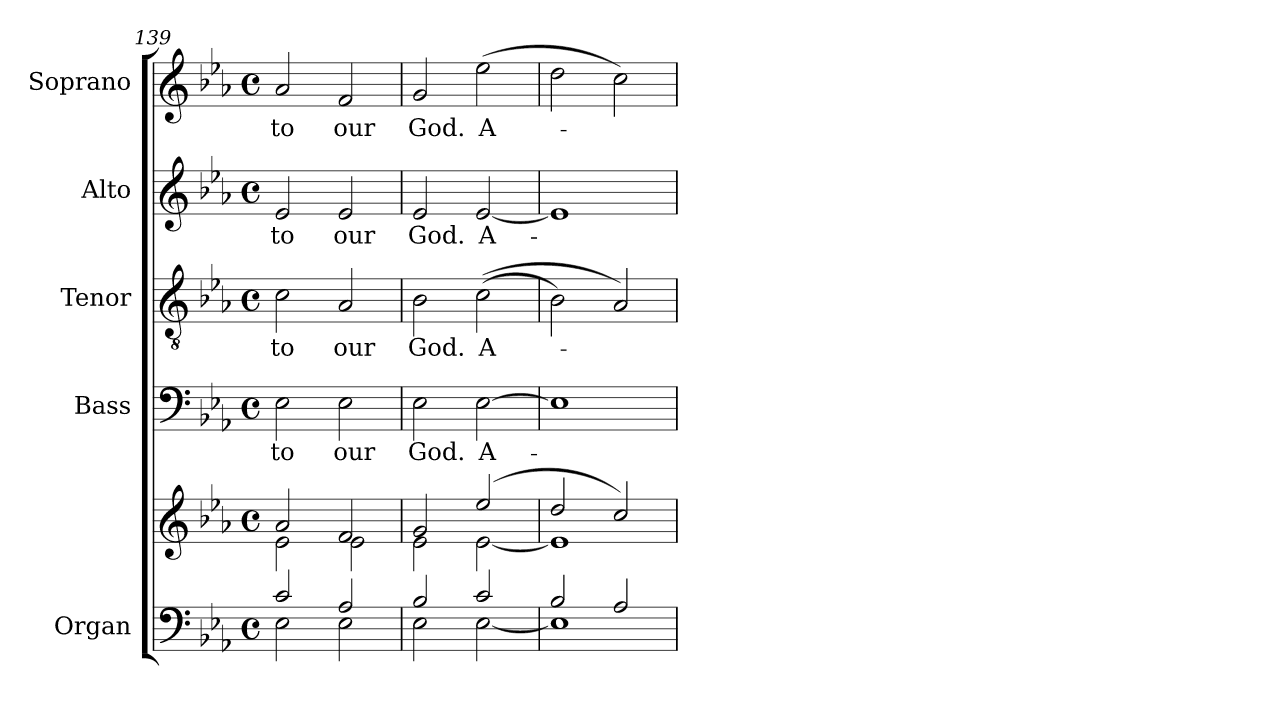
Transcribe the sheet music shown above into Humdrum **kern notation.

**kern	**kern	**kern	**text	**kern	**text	**kern	**text	**kern	**text
*part5	*part5	*part4	*part4	*part3	*part3	*part2	*part2	*part1	*part1
*staff6	*staff5	*staff4	*staff4	*staff3	*staff3	*staff2	*staff2	*staff1	*staff1
*I"Organ	*	*I"Bass	*	*I"Tenor	*	*I"Alto	*	*I"Soprano	*
*I'Org.	*	*I'B.	*	*I'T.	*	*I'A.	*	*I'S.	*
*clefF4	*clefG2	*clefF4	*	*clefGv2	*	*clefG2	*	*clefG2	*
*	*	*	*	*ITrd7c12	*	*	*	*	*
*k[b-e-a-]	*k[b-e-a-]	*k[b-e-a-]	*	*k[b-e-a-]	*	*k[b-e-a-]	*	*k[b-e-a-]	*
*E-:	*E-:	*E-:	*	*E-:	*	*E-:	*	*E-:	*
*M4/4	*M4/4	*M4/4	*	*M4/4	*	*M4/4	*	*M4/4	*
*met(c)	*met(c)	*met(c)	*	*met(c)	*	*met(c)	*	*met(c)	*
=139	=139	=139	=139	=139	=139	=139	=139	=139	=139
*^	*^	*	*	*	*	*	*	*	*
!	!	!	!	!	!LO:LY:b:color=#000000	!	!	!	!	!	!
!	!	!	!	!	!	!	!LO:LY:b:color=#000000	!	!	!	!
!	!	!	!	!	!	!	!	!	!LO:LY:b:color=#000000	!	!
!	!	!	!	!	!	!	!	!	!	!	!LO:LY:b:color=#000000
2ci/	2E-i\	2a-i/	2e-i\	2E-i\	-to	2Ci\	-to	2e-i/	-to	2a-i/	-to
!	!	!	!	!	!LO:LY:b:color=#000000	!	!	!	!	!	!
!	!	!	!	!	!	!	!LO:LY:b:color=#000000	!	!	!	!
!	!	!	!	!	!	!	!	!	!LO:LY:b:color=#000000	!	!
!	!	!	!	!	!	!	!	!	!	!	!LO:LY:b:color=#000000
2A-i/	2E-i\	2fi/	2e-i\	2E-i\	our	2AA-i/	our	2e-i/	our	2fi/	our
=140	=140	=140	=140	=140	=140	=140	=140	=140	=140	=140	=140
!	!	!	!	!	!LO:LY:b:color=#000000	!	!	!	!	!	!
!	!	!	!	!	!	!	!LO:LY:b:color=#000000	!	!	!	!
!	!	!	!	!	!	!	!	!	!LO:LY:b:color=#000000	!	!
!	!	!	!	!	!	!	!	!	!	!	!LO:LY:b:color=#000000
2B-i/	2E-i\	2gi/	2e-i\	2E-i\	God.	2BB-i\	God.	2e-i/	God.	2gi/	God.
!	!	!	!	!	!LO:LY:b:color=#000000	!	!	!	!	!	!
!	!	!	!	!	!	!	!LO:LY:b:color=#000000	!	!	!	!
!	!	!	!	!	!	!	!	!	!LO:LY:b:color=#000000	!	!
!	!	!	!	!	!	!	!	!	!	!	!LO:LY:b:color=#000000
2ci/	[2E-i\	(2ee-i/	[2e-i\	[2E-i\	A-	((2Ci\	A-	[2e-i/	A-	(2ee-i\	A-
=141	=141	=141	=141	=141	=141	=141	=141	=141	=141	=141	=141
2B-i/	1E-i]	2ddi/	1e-i]	1E-i]	.	2BB-i\)	.	1e-i]	.	2ddi\	.
2A-i/	.	2cci/)	.	.	.	2AA-i/)	.	.	.	2cci\)	.
*v	*v	*	*	*	*	*	*	*	*	*	*
*	*v	*v	*	*	*	*	*	*	*	*
=	=	=	=	=	=	=	=	=	=
*-	*-	*-	*-	*-	*-	*-	*-	*-	*-
